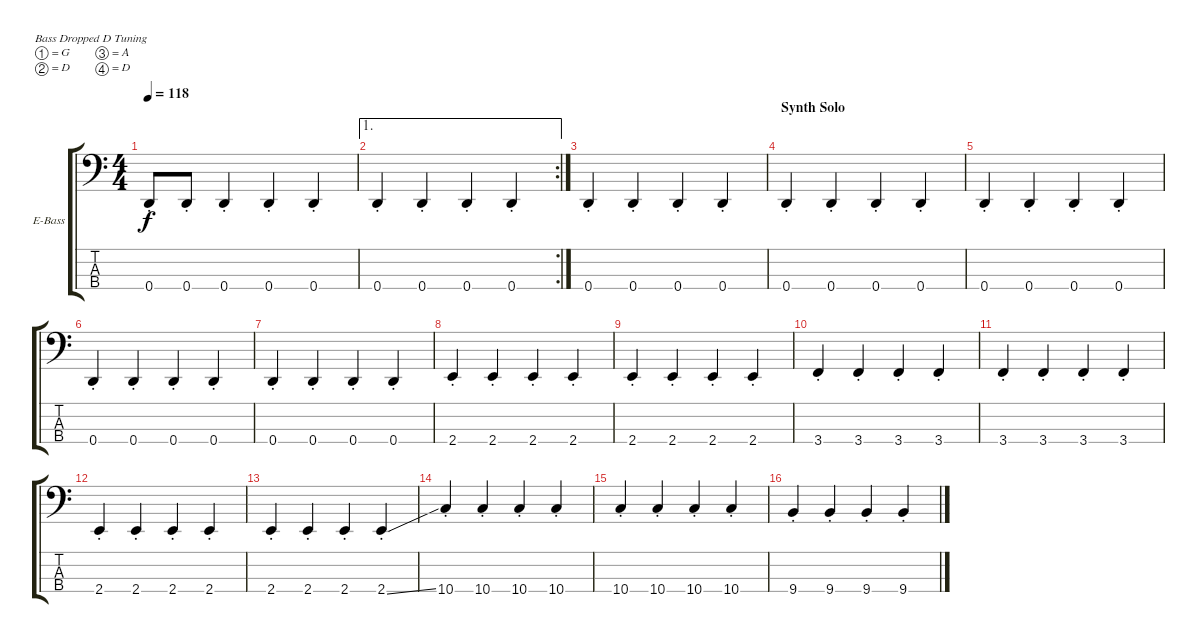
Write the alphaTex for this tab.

\bracketExtendMode groupsimilarinstruments
\firstSystemTrackNameOrientation horizontal
\otherSystemsTrackNameOrientation horizontal
\track ("Bass" "E-Bass") {instrument electricbassfinger}
\staff {score tabs}
\tuning (G2 D2 A1 D1)
\ts (4 4)
\tempo 118
\clef f4
\ks c
0.4{st}.8{dy f} 0.4{st}.8 0.4{st}.4 0.4{st}.4 0.4{st}.4 |
\ae 1
\rc 2
0.4{st}.4 0.4{st}.4 0.4{st}.4 0.4{st}.4 |
0.4{st}.4 0.4{st}.4 0.4{st}.4 0.4{st}.4 |
\section ("" "Synth Solo")
0.4{st}.4 0.4{st}.4 0.4{st}.4 0.4{st}.4 |
0.4{st}.4 0.4{st}.4 0.4{st}.4 0.4{st}.4 |
0.4{st}.4 0.4{st}.4 0.4{st}.4 0.4{st}.4 |
0.4{st}.4 0.4{st}.4 0.4{st}.4 0.4{st}.4 |
2.4{st}.4 2.4{st}.4 2.4{st}.4 2.4{st}.4 |
2.4{st}.4 2.4{st}.4 2.4{st}.4 2.4{st}.4 |
3.4{st}.4 3.4{st}.4 3.4{st}.4 3.4{st}.4 |
3.4{st}.4 3.4{st}.4 3.4{st}.4 3.4{st}.4 |
2.4{st}.4 2.4{st}.4 2.4{st}.4 2.4{st}.4 |
2.4{st}.4 2.4{st}.4 2.4{st}.4 2.4{ss st}.4 |
10.4{st}.4 10.4{st}.4 10.4{st}.4 10.4{st}.4 |
10.4{st}.4 10.4{st}.4 10.4{st}.4 10.4{st}.4 |
9.4{st}.4 9.4{st}.4 9.4{st}.4 9.4{st}.4
